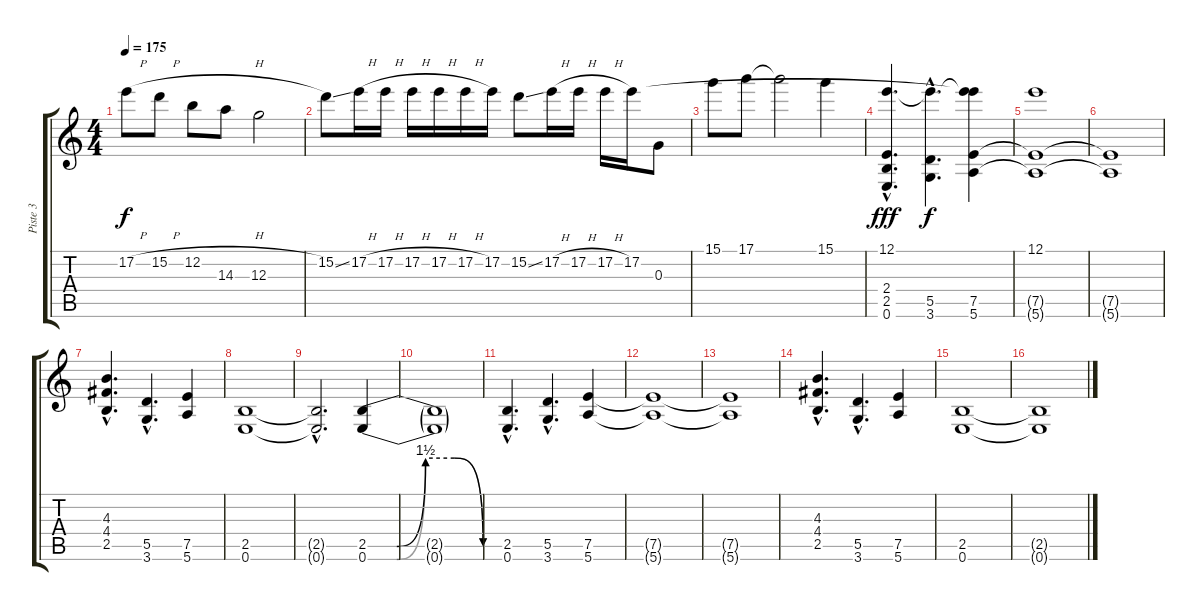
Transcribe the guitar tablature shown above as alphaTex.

\track ("Piste 3" "Piste 3") {instrument distortionguitar}
\staff {score tabs}
\tuning (E4 B3 G3 D3 A2 E2) {hide}
\ts (4 4)
\tempo 175
\clef g2
\ks c
17.2{h}.8{dy f} 15.2{h}.8 12.2{h}.8 14.3.8 12.3.2 |
15.2{ss}.8 17.2{h}.16 17.2{h}.16 17.2{h}.16 17.2{h}.16 17.2{h}.16 17.2.16 15.2{ss}.8 17.2{h}.16 17.2{h}.16 17.2{h}.16 17.2.16 0.3.8 |
15.1.8 17.1.8 17.1{t}.2 15.1.4 |
(12.1{hac} 2.4{hac} 2.5{hac} 0.6{hac}).4{d dy fff volume 15 instrument distortionguitar} (12.1{hac t} 5.5{hac} 3.6{hac}).4{d dy f} (12.1{t} 17.2{t} 7.5 5.6).4 |
(12.1 7.5{t} 5.6{t}).1 |
(7.5{t} 5.6{t}).1 |
(4.3{hac} 4.4{hac} 2.5{hac}).4{d} (5.5{hac} 3.6{hac}).4{d} (7.5 5.6).4 |
(2.5 0.6).1 |
(2.5{hac t} 0.6{hac t}).2{d} (2.5{be (custom 0 0 15 0 30 6 45 6 60 0)} 0.6{be (custom 0 0 15 0 30 6 45 6 60 0)}).4 |
(2.5{t} 0.6{t}).1 |
(2.5{hac} 0.6{hac}).4{d} (5.5{hac} 3.6{hac}).4{d} (7.5 5.6).4 |
(7.5{t} 5.6{t}).1 |
(7.5{t} 5.6{t}).1 |
(4.3{hac} 4.4{hac} 2.5{hac}).4{d} (5.5{hac} 3.6{hac}).4{d} (7.5 5.6).4 |
(2.5 0.6).1 |
(2.5{t} 0.6{t}).1
